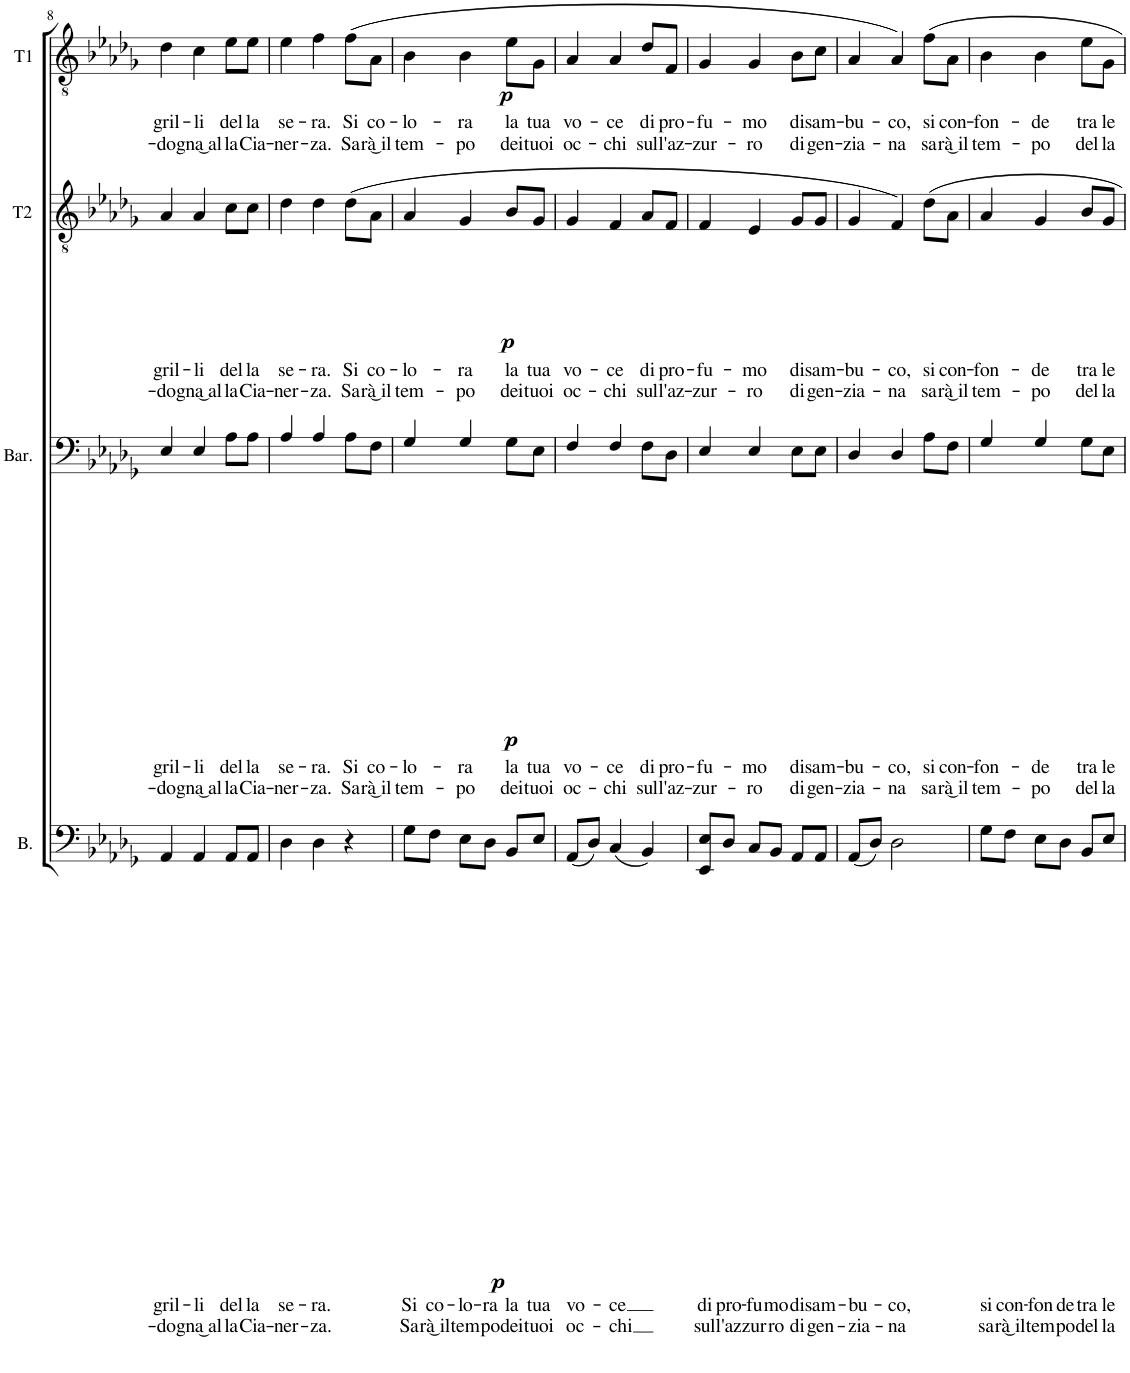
**kern	**text	**text	**dynam	**kern	**text	**text	**dynam	**kern	**text	**text	**dynam	**kern	**text	**text	**dynam
*part4	*part4	*part4	*part4	*part3	*part3	*part3	*part3	*part2	*part2	*part2	*part2	*part1	*part1	*part1	*part1
*staff4	*staff4	*staff4	*staff4	*staff3	*staff3	*staff3	*staff3	*staff2	*staff2	*staff2	*staff2	*staff1	*staff1	*staff1	*staff1
*I"Bass	*	*	*	*I"Baritone	*	*	*	*I"Tenor2	*	*	*	*I"Tenor1	*	*	*
*I'B.	*	*	*	*I'Bar.	*	*	*	*I'T2	*	*	*	*I'T1	*	*	*
!!LO:PB:g=z
*clefF4	*	*	*	*clefF4	*	*	*	*clefGv2	*	*	*	*clefGv2	*	*	*
*k[b-e-a-d-g-]	*	*	*	*k[b-e-a-d-g-]	*	*	*	*k[b-e-a-d-g-]	*	*	*	*k[b-e-a-d-g-]	*	*	*
*M3/4	*	*	*	*M3/4	*	*	*	*M3/4	*	*	*	*M3/4	*	*	*
=8	=8	=8	=8	=8	=8	=8	=8	=8	=8	=8	=8	=8	=8	=8	=8
!	!LO:LY:b	!LO:LY:b	!	!	!LO:LY:b	!LO:LY:b	!	!	!LO:LY:b	!LO:LY:b	!	!	!LO:LY:b	!LO:LY:b	!
4AA-/	gril-	-do-	.	4E-/	gril-	-do-	.	4A-/	gril-	-do-	.	4d-\	gril-	-do-	.
!	!LO:LY:b	!LO:LY:b	!	!	!LO:LY:b	!LO:LY:b	!	!	!LO:LY:b	!LO:LY:b	!	!	!LO:LY:b	!LO:LY:b	!
4AA-/	-li	-gna͜ al-	.	4E-/	-li	-gna͜ al-	.	4A-/	-li	-gna͜ al-	.	4c\	-li	-gna͜ al-	.
!	!LO:LY:b	!LO:LY:b	!	!	!LO:LY:b	!LO:LY:b	!	!	!LO:LY:b	!LO:LY:b	!	!	!LO:LY:b	!LO:LY:b	!
8AA-/L	del-	-la	.	8A-\L	del-	-la	.	8c\L	del-	-la	.	8e-\L	del-	-la	.
!	!LO:LY:b	!LO:LY:b	!	!	!LO:LY:b	!LO:LY:b	!	!	!LO:LY:b	!LO:LY:b	!	!	!LO:LY:b	!LO:LY:b	!
8AA-/J	-la	Cia-	.	8A-\J	-la	Cia-	.	8c\J	-la	Cia-	.	8e-\J	-la	Cia-	.
=9	=9	=9	=9	=9	=9	=9	=9	=9	=9	=9	=9	=9	=9	=9	=9
!	!LO:LY:b	!LO:LY:b	!	!	!LO:LY:b	!LO:LY:b	!	!	!LO:LY:b	!LO:LY:b	!	!	!LO:LY:b	!LO:LY:b	!
4D-\	se-	-ner-	.	4A-/	se-	-ner-	.	4d-\	se-	-ner-	.	4e-\	se-	-ner-	.
!	!LO:LY:b	!LO:LY:b	!	!	!LO:LY:b	!LO:LY:b	!	!	!LO:LY:b	!LO:LY:b	!	!	!LO:LY:b	!LO:LY:b	!
4D-\	-ra.	-za.	.	4A-/	-ra.	-za.	.	4d-\	-ra.	-za.	.	4f\	-ra.	-za.	.
!	!	!	!	!	!LO:LY:b	!LO:LY:b	!LO:DY:b	!	!LO:LY:b	!LO:LY:b	!LO:DY:b	!	!LO:LY:b	!LO:LY:b	!LO:DY:b
4r	.	.	.	8A-\L	Si	Sa-	p	(8d-\L	Si	Sa-	p	(8f\L	Si	Sa-	p
!	!	!	!	!	!LO:LY:b	!LO:LY:b	!	!	!LO:LY:b	!LO:LY:b	!	!	!LO:LY:b	!LO:LY:b	!
.	.	.	.	8F\J	co-	-rà͜ il	.	8A-\J	co-	-rà͜ il	.	8A-\J	co-	-rà͜ il	.
=10	=10	=10	=10	=10	=10	=10	=10	=10	=10	=10	=10	=10	=10	=10	=10
!	!LO:LY:b	!LO:LY:b	!LO:DY:b	!	!LO:LY:b	!LO:LY:b	!	!	!LO:LY:b	!LO:LY:b	!	!	!LO:LY:b	!LO:LY:b	!
8G-\L	Si	Sa-	p	4G-/	-lo-	tem-	.	4A-/	-lo-	tem-	.	4B-\	-lo-	tem-	.
!	!LO:LY:b	!LO:LY:b	!	!	!	!	!	!	!	!	!	!	!	!	!
8F\J	co-	-rà͜ il	.	.	.	.	.	.	.	.	.	.	.	.	.
!	!LO:LY:b	!LO:LY:b	!	!	!LO:LY:b	!LO:LY:b	!	!	!LO:LY:b	!LO:LY:b	!	!	!LO:LY:b	!LO:LY:b	!
8E-\L	-lo-	tem-	.	4G-/	-ra	-po	.	4G-/	-ra	-po	.	4B-\	-ra	-po	.
!	!LO:LY:b	!LO:LY:b	!	!	!	!	!	!	!	!	!	!	!	!	!
8D-\J	-ra	-po	.	.	.	.	.	.	.	.	.	.	.	.	.
!	!LO:LY:b	!LO:LY:b	!	!	!LO:LY:b	!LO:LY:b	!	!	!LO:LY:b	!LO:LY:b	!	!	!LO:LY:b	!LO:LY:b	!
8BB-/L	la	dei	.	8G-\L	la	dei	.	8B-/L	la	dei	.	8e-\L	la	dei	.
!	!LO:LY:b	!LO:LY:b	!	!	!LO:LY:b	!LO:LY:b	!	!	!LO:LY:b	!LO:LY:b	!	!	!LO:LY:b	!LO:LY:b	!
8E-/J	tua	tuoi	.	8E-\J	tua	tuoi	.	8G-/J	tua	tuoi	.	8G-\J	tua	tuoi	.
=11	=11	=11	=11	=11	=11	=11	=11	=11	=11	=11	=11	=11	=11	=11	=11
!	!LO:LY:b	!LO:LY:b	!	!	!LO:LY:b	!LO:LY:b	!	!	!LO:LY:b	!LO:LY:b	!	!	!LO:LY:b	!LO:LY:b	!
(8AA-/L	vo-	oc-	.	4F/	vo-	oc-	.	4G-/	vo-	oc-	.	4A-/	vo-	oc-	.
8D-/J)	.	.	.	.	.	.	.	.	.	.	.	.	.	.	.
!	!LO:LY:b	!LO:LY:b	!	!	!LO:LY:b	!LO:LY:b	!	!	!LO:LY:b	!LO:LY:b	!	!	!LO:LY:b	!LO:LY:b	!
(4C/	ce	chi	.	4F/	-ce	-chi	.	4F/	-ce	-chi	.	4A-/	-ce	-chi	.
!	!	!	!	!	!LO:LY:b	!LO:LY:b	!	!	!LO:LY:b	!LO:LY:b	!	!	!LO:LY:b	!LO:LY:b	!
4BB-/)	.	.	.	8F\L	di	sul-	.	8A-/L	di	sul-	.	8d-/L	di	sul-	.
!	!	!	!	!	!LO:LY:b	!LO:LY:b	!	!	!LO:LY:b	!LO:LY:b	!	!	!LO:LY:b	!LO:LY:b	!
.	.	.	.	8D-\J	pro-	-l'az-	.	8F/J	pro-	-l'az-	.	8F/J	pro-	-l'az-	.
=12	=12	=12	=12	=12	=12	=12	=12	=12	=12	=12	=12	=12	=12	=12	=12
!	!LO:LY:b	!LO:LY:b	!	!	!LO:LY:b	!LO:LY:b	!	!	!LO:LY:b	!LO:LY:b	!	!	!LO:LY:b	!LO:LY:b	!
8EE-/ 8E-/L	di	sul-	.	4E-/	-fu-	-zur-	.	4F/	-fu-	-zur-	.	4G-/	-fu-	-zur-	.
!	!LO:LY:b	!LO:LY:b	!	!	!	!	!	!	!	!	!	!	!	!	!
8D-/J	pro-	-l'az-	.	.	.	.	.	.	.	.	.	.	.	.	.
!	!LO:LY:b	!LO:LY:b	!	!	!LO:LY:b	!LO:LY:b	!	!	!LO:LY:b	!LO:LY:b	!	!	!LO:LY:b	!LO:LY:b	!
8C/L	-fu-	-zur-	.	4E-/	-mo	-ro	.	4E-/	-mo	-ro	.	4G-/	-mo	-ro	.
!	!LO:LY:b	!LO:LY:b	!	!	!	!	!	!	!	!	!	!	!	!	!
8BB-/J	-mo	-ro	.	.	.	.	.	.	.	.	.	.	.	.	.
!	!LO:LY:b	!LO:LY:b	!	!	!LO:LY:b	!LO:LY:b	!	!	!LO:LY:b	!LO:LY:b	!	!	!LO:LY:b	!LO:LY:b	!
8AA-/L	di	di	.	8E-\L	di	di	.	8G-/L	di	di	.	8B-\L	di	di	.
!	!LO:LY:b	!LO:LY:b	!	!	!LO:LY:b	!LO:LY:b	!	!	!LO:LY:b	!LO:LY:b	!	!	!LO:LY:b	!LO:LY:b	!
8AA-/J	sam-	gen-	.	8E-\J	sam-	gen-	.	8G-/J	sam-	gen-	.	8c\J	sam-	gen-	.
=13	=13	=13	=13	=13	=13	=13	=13	=13	=13	=13	=13	=13	=13	=13	=13
!	!LO:LY:b	!LO:LY:b	!	!	!LO:LY:b	!LO:LY:b	!	!	!LO:LY:b	!LO:LY:b	!	!	!LO:LY:b	!LO:LY:b	!
(8AA-/L	-bu-	-zia-	.	4D-/	-bu-	-zia-	.	4G-/	-bu-	-zia-	.	4A-/	-bu-	-zia-	.
8D-/J)	.	.	.	.	.	.	.	.	.	.	.	.	.	.	.
!	!LO:LY:b	!LO:LY:b	!	!	!LO:LY:b	!LO:LY:b	!	!	!LO:LY:b	!LO:LY:b	!	!	!LO:LY:b	!LO:LY:b	!
2D-\	co,	na	.	4D-/	co,	na	.	4F/)	-co,	-na	.	4A-/)	-co,	-na	.
!	!	!	!	!	!LO:LY:b	!LO:LY:b	!	!	!LO:LY:b	!LO:LY:b	!	!	!LO:LY:b	!LO:LY:b	!
.	.	.	.	8A-\L	si	sa-	.	8d-\L	si	sa-	.	8f\L	si	sa-	.
!	!	!	!	!	!LO:LY:b	!LO:LY:b	!	!	!LO:LY:b	!LO:LY:b	!	!	!LO:LY:b	!LO:LY:b	!
.	.	.	.	8F\J	con-	-rà͜ il	.	8A-\J	con-	-rà͜ il	.	8A-\J	con-	-rà͜ il	.
=14	=14	=14	=14	=14	=14	=14	=14	=14	=14	=14	=14	=14	=14	=14	=14
!	!LO:LY:b	!LO:LY:b	!	!	!LO:LY:b	!LO:LY:b	!	!	!LO:LY:b	!LO:LY:b	!	!	!LO:LY:b	!LO:LY:b	!
8G-\L	si	sa-	.	4G-/	-fon-	tem-	.	4A-/	-fon-	tem-	.	4B-\	-fon-	tem-	.
!	!LO:LY:b	!LO:LY:b	!	!	!	!	!	!	!	!	!	!	!	!	!
8F\J	con-	-rà͜ il	.	.	.	.	.	.	.	.	.	.	.	.	.
!	!LO:LY:b	!LO:LY:b	!	!	!LO:LY:b	!LO:LY:b	!	!	!LO:LY:b	!LO:LY:b	!	!	!LO:LY:b	!LO:LY:b	!
8E-\L	-fon-	tem-	.	4G-/	-de	-po	.	4G-/	-de	-po	.	4B-\	-de	-po	.
!	!LO:LY:b	!LO:LY:b	!	!	!	!	!	!	!	!	!	!	!	!	!
8D-\J	-de	-po	.	.	.	.	.	.	.	.	.	.	.	.	.
!	!LO:LY:b	!LO:LY:b	!	!	!LO:LY:b	!LO:LY:b	!	!	!LO:LY:b	!LO:LY:b	!	!	!LO:LY:b	!LO:LY:b	!
8BB-/L	tra	del-	.	8G-\L	tra	del-	.	8B-/L	tra	del-	.	8e-\L	tra	del-	.
!	!LO:LY:b	!LO:LY:b	!	!	!LO:LY:b	!LO:LY:b	!	!	!LO:LY:b	!LO:LY:b	!	!	!LO:LY:b	!LO:LY:b	!
8E-/J	le	-la	.	8E-\J	le	-la	.	8G-/J	le	-la	.	8G-\J	le	-la	.
=	=	=	=	=	=	=	=	=	=	=	=	=	=	=	=
*-	*-	*-	*-	*-	*-	*-	*-	*-	*-	*-	*-	*-	*-	*-	*-
